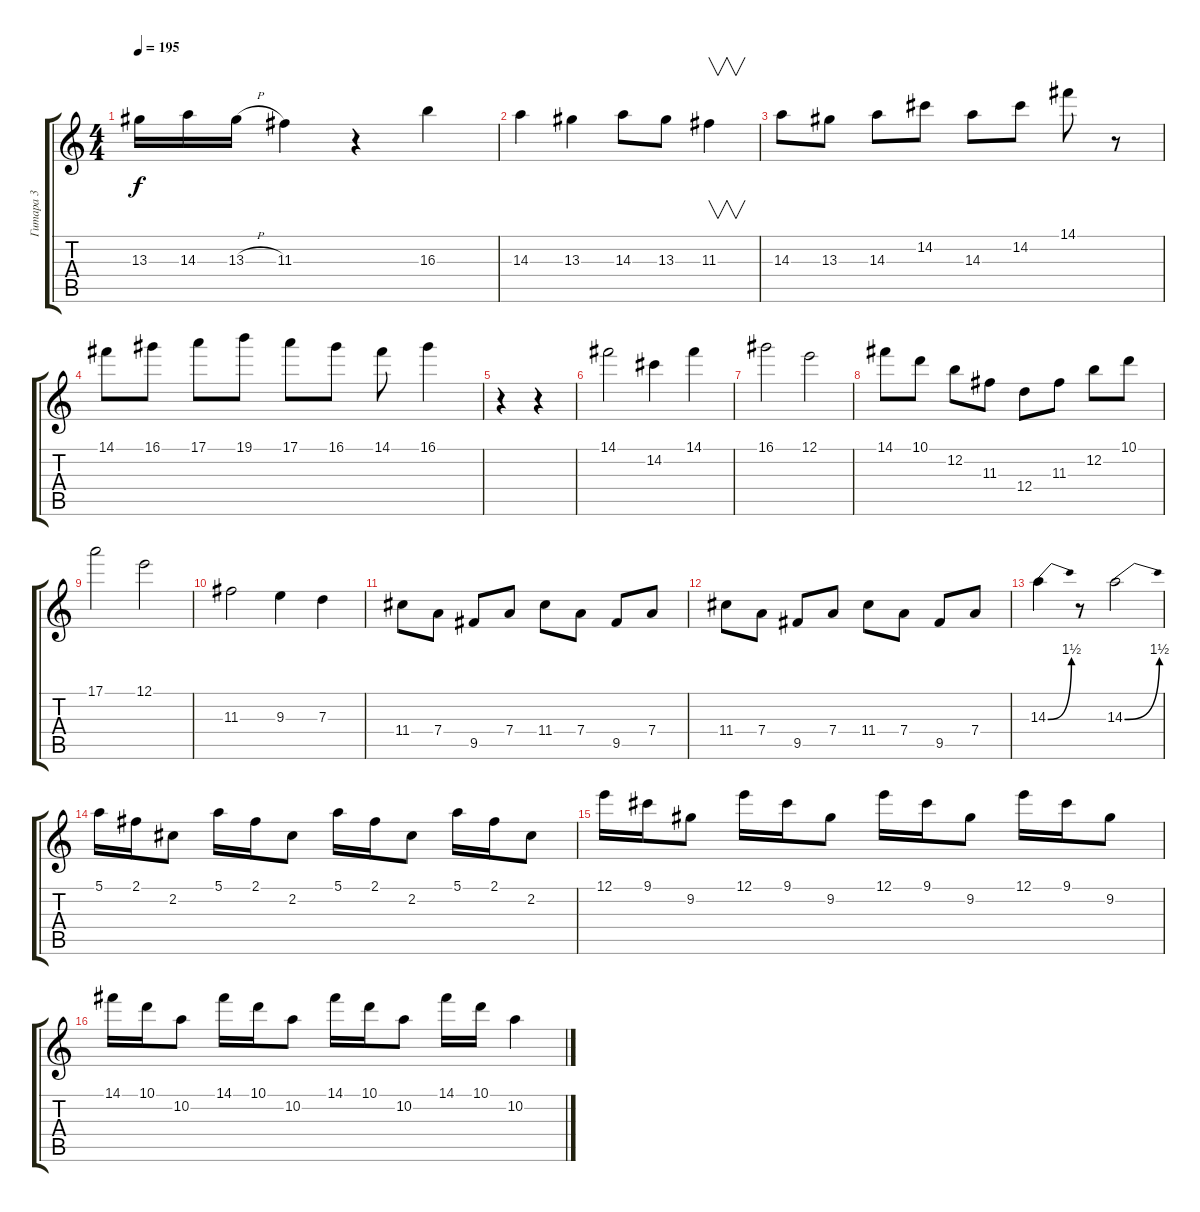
\track ("Гитара 3" "Гитара 3") {instrument distortionguitar}
\staff {score tabs}
\tuning (E4 B3 G3 D3 A2 E2) {hide}
\ts (4 4)
\tempo 195
\clef g2
\ks c
13.3.16{dy f} 14.3.16 13.3{h}.16 11.3.4 r.4 16.3.4 |
14.3.4 13.3.4 14.3.8 13.3.8 11.3.4{v} |
14.3.8 13.3.8 14.3.8 14.2.8 14.3.8 14.2.8 14.1.8 r.8 |
14.1.8 16.1.8 17.1.8 19.1.8 17.1.8 16.1.8 14.1.8 16.1.4 |
r.4 r.4 |
14.1.2 14.2.4 14.1.4 |
16.1.2 12.1.2 |
14.1.8 10.1.8 12.2.8 11.3.8 12.4.8 11.3.8 12.2.8 10.1.8 |
17.1.2 12.1.2 |
11.3.2 9.3.4 7.3.4 |
11.4.8 7.4.8 9.5.8 7.4.8 11.4.8 7.4.8 9.5.8 7.4.8 |
11.4.8 7.4.8 9.5.8 7.4.8 11.4.8 7.4.8 9.5.8 7.4.8 |
14.3{be (bend 0 0 60 6)}.4 r.8 14.3{be (bend 0 0 60 6)}.2 |
5.1.16 2.1.16 2.2.8 5.1.16 2.1.16 2.2.8 5.1.16 2.1.16 2.2.8 5.1.16 2.1.16 2.2.8 |
12.1.16 9.1.16 9.2.8 12.1.16 9.1.16 9.2.8 12.1.16 9.1.16 9.2.8 12.1.16 9.1.16 9.2.8 |
14.1.16 10.1.16 10.2.8 14.1.16 10.1.16 10.2.8 14.1.16 10.1.16 10.2.8 14.1.16 10.1.16 10.2.4
